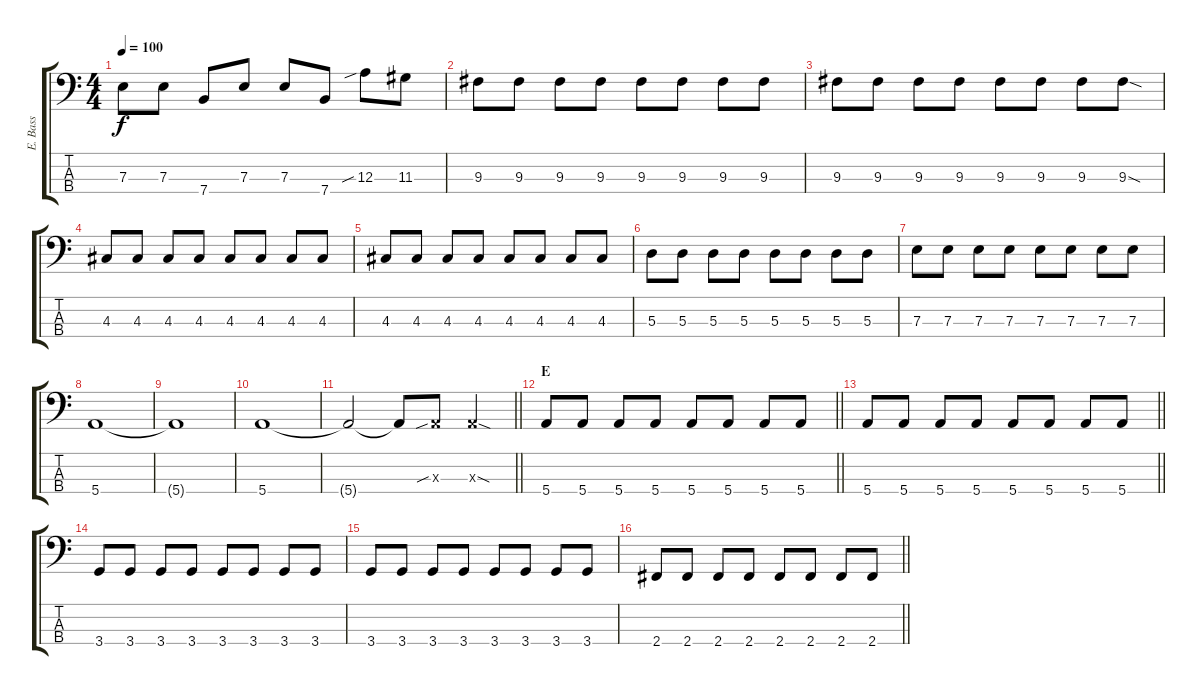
\track ("E. Bass" "E. Bass") {instrument electricbassfinger}
\staff {score tabs}
\tuning (G2 D2 A1 E1) {hide}
\ts (4 4)
\tempo 100
\clef f4
\ks c
7.3.8{dy f} 7.3.8 7.4.8 7.3.8 7.3.8 7.4.8 12.3{sib}.8 11.3.8 |
9.3.8 9.3.8 9.3.8 9.3.8 9.3.8 9.3.8 9.3.8 9.3.8 |
9.3.8 9.3.8 9.3.8 9.3.8 9.3.8 9.3.8 9.3.8 9.3{sod}.8 |
4.3.8 4.3.8 4.3.8 4.3.8 4.3.8 4.3.8 4.3.8 4.3.8 |
4.3.8 4.3.8 4.3.8 4.3.8 4.3.8 4.3.8 4.3.8 4.3.8 |
5.3.8 5.3.8 5.3.8 5.3.8 5.3.8 5.3.8 5.3.8 5.3.8 |
7.3.8 7.3.8 7.3.8 7.3.8 7.3.8 7.3.8 7.3.8 7.3.8 |
5.4.1 |
5.4{t}.1 |
5.4.1 |
\barLineRight lightlight
5.4{t}.2 5.4{t}.8 0.3{sib x}.8 0.3{sod x}.4 |
\section ("" "E")
\barLineRight lightlight
5.4.8 5.4.8 5.4.8 5.4.8 5.4.8 5.4.8 5.4.8 5.4.8 |
\barLineRight lightlight
5.4.8 5.4.8 5.4.8 5.4.8 5.4.8 5.4.8 5.4.8 5.4.8 |
3.4.8 3.4.8 3.4.8 3.4.8 3.4.8 3.4.8 3.4.8 3.4.8 |
3.4.8 3.4.8 3.4.8 3.4.8 3.4.8 3.4.8 3.4.8 3.4.8 |
\barLineRight lightlight
2.4.8 2.4.8 2.4.8 2.4.8 2.4.8 2.4.8 2.4.8 2.4.8
